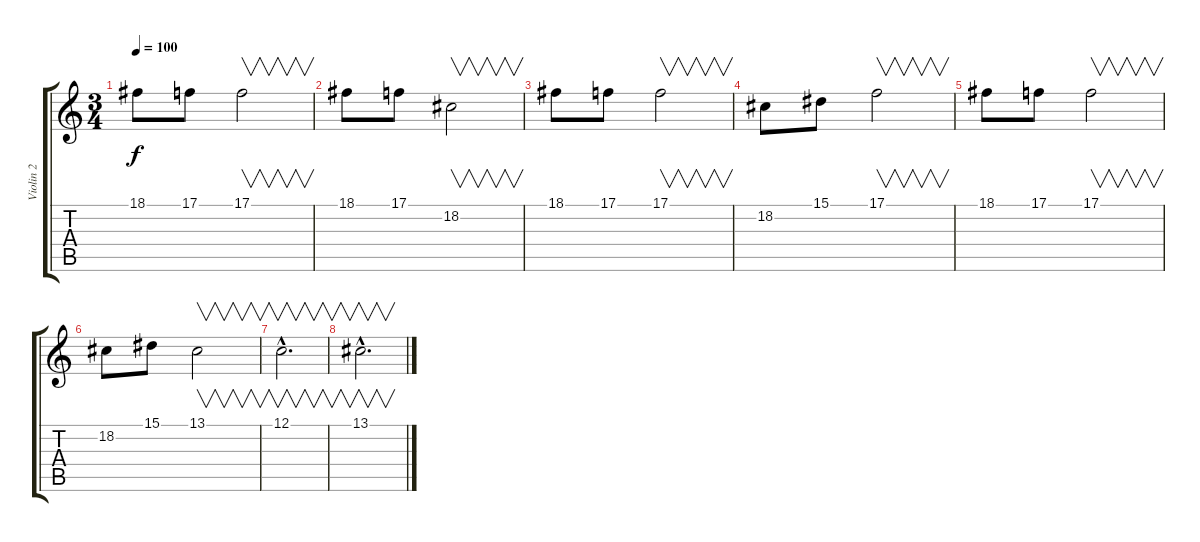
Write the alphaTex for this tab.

\track ("Violin 2" "Violin 2") {instrument violin}
\staff {score tabs}
\tuning (C4 G3 Eb3 Bb2 F2 C2) {hide}
\ts (3 4)
\tempo 100
\clef g2
\ks c
18.1.8{dy f} 17.1.8 17.1.2{v} |
18.1.8 17.1.8 18.2.2{v} |
18.1.8 17.1.8 17.1.2{v} |
18.2.8 15.1.8 17.1.2{v} |
18.1.8 17.1.8 17.1.2{v} |
18.2.8 15.1.8 13.1.2{v} |
12.1{hac}.2{v d} |
13.1{hac}.2{v d}
